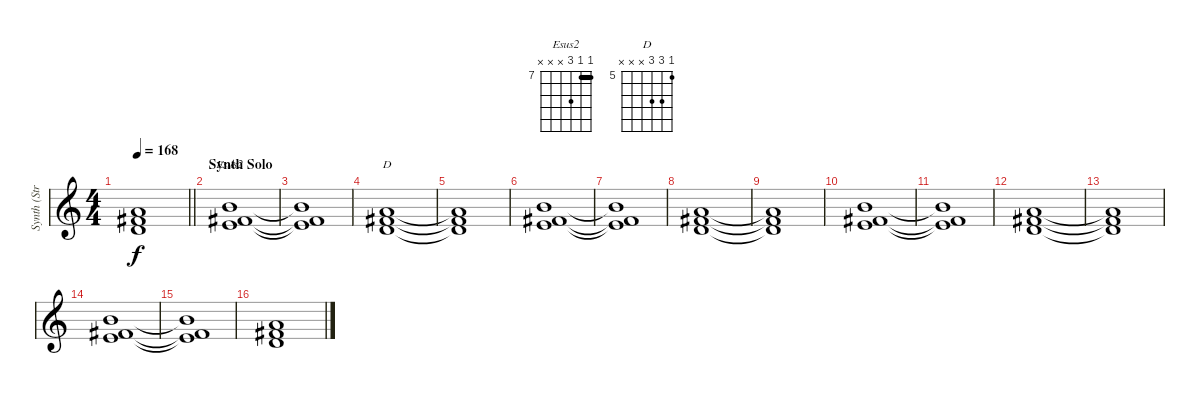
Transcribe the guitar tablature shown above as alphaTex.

\track ("Synth (String)" "Synth (Str") {instrument synthstrings1}
\staff {score}
\tuning (E4 B3 G3 D3 A2 E2) {hide}
\chord ("Esus2" 7 7 9 x x x) {firstfret 7 barre 7}
\chord ("D" 5 7 7 x x x) {firstfret 5}
\ts (4 4)
\tempo 168
\clef g2
\barLineRight lightlight
\ks c
(5.1{t} 7.2{t} 7.3{t}).1{dy f} |
\section ("" "Synth Solo")
(7.1 7.2 9.3).1{ch "Esus2"} |
(7.1{t} 7.2{t} 9.3{t}).1 |
(5.1 7.2 7.3).1{ch "D"} |
(5.1{t} 7.2{t} 7.3{t}).1 |
(7.1 7.2 9.3).1 |
(7.1{t} 7.2{t} 9.3{t}).1 |
(5.1 7.2 7.3).1 |
(5.1{t} 7.2{t} 7.3{t}).1 |
(7.1 7.2 9.3).1 |
(7.1{t} 7.2{t} 9.3{t}).1 |
(5.1 7.2 7.3).1 |
(5.1{t} 7.2{t} 7.3{t}).1 |
(7.1 7.2 9.3).1 |
(7.1{t} 7.2{t} 9.3{t}).1 |
(5.1 7.2 7.3).1
